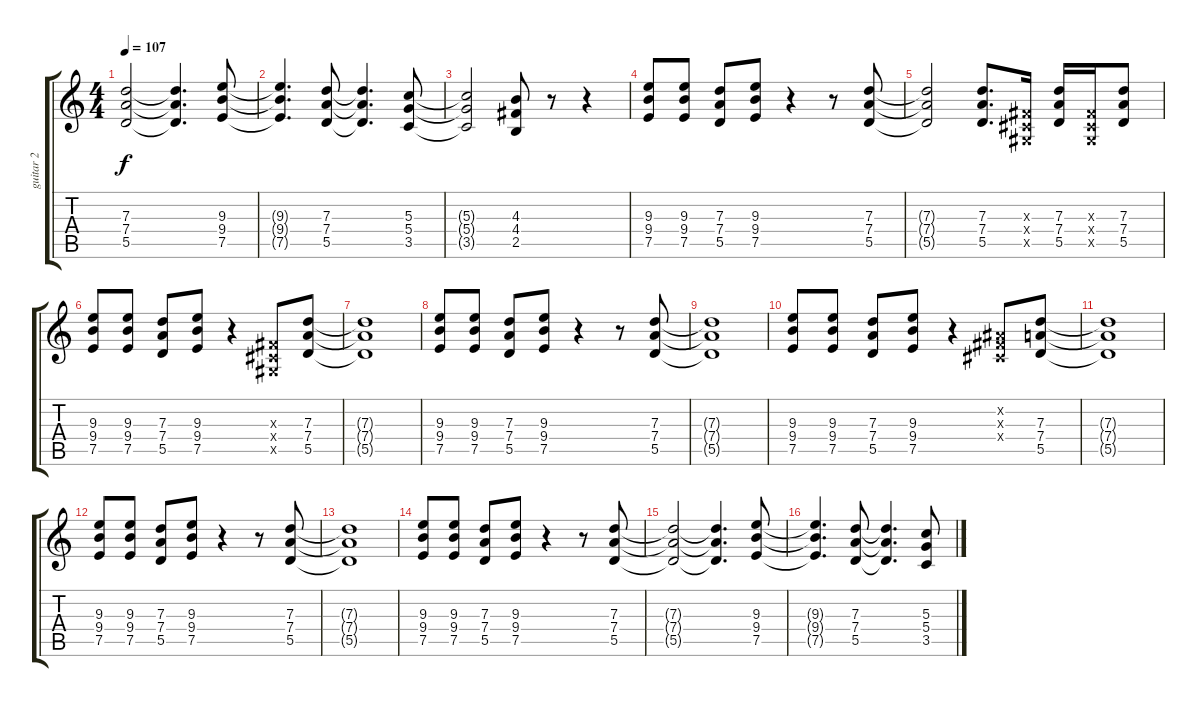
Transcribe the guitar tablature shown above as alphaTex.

\track ("guitar 2" "guitar 2") {instrument overdrivenguitar}
\staff {score tabs}
\tuning (E4 B3 G3 D3 A2 E2) {hide}
\ts (4 4)
\tempo 107
\clef g2
\ks c
(7.3{t} 7.4{t} 5.5{t}).2{dy f} (7.3{t} 7.4{t} 5.5{t}).4{d} (9.3 9.4 7.5).8 |
(9.3{t} 9.4{t} 7.5{t}).4{d} (7.3 7.4 5.5).8 (7.3{t} 7.4{t} 5.5{t}).4{d} (5.3 5.4 3.5).8 |
(5.3{t} 5.4{t} 3.5{t}).2 (4.3 4.4 2.5).8 r.8 r.4 |
(9.3 9.4 7.5).8 (9.3 9.4 7.5).8 (7.3 7.4 5.5).8 (9.3 9.4 7.5).8 r.4 r.8 (7.3 7.4 5.5).8 |
(7.3{t} 7.4{t} 5.5{t}).2 (7.3 7.4 5.5).8{d} (-1.3{x} -1.4{x} -1.5{x}).16 (7.3 7.4 5.5).16 (-1.3{x} -1.4{x} -1.5{x}).16 (7.3 7.4 5.5).8 |
(9.3 9.4 7.5).8 (9.3 9.4 7.5).8 (7.3 7.4 5.5).8 (9.3 9.4 7.5).8 r.4 (-1.3{x} -1.4{x} -1.5{x}).8 (7.3 7.4 5.5).8 |
(7.3{t} 7.4{t} 5.5{t}).1 |
(9.3 9.4 7.5).8 (9.3 9.4 7.5).8 (7.3 7.4 5.5).8 (9.3 9.4 7.5).8 r.4 r.8 (7.3 7.4 5.5).8 |
(7.3{t} 7.4{t} 5.5{t}).1 |
(9.3 9.4 7.5).8 (9.3 9.4 7.5).8 (7.3 7.4 5.5).8 (9.3 9.4 7.5).8 r.4 (-1.2{x} -1.3{x} -1.4{x}).8 (7.3 7.4 5.5).8 |
(7.3{t} 7.4{t} 5.5{t}).1 |
(9.3 9.4 7.5).8 (9.3 9.4 7.5).8 (7.3 7.4 5.5).8 (9.3 9.4 7.5).8 r.4 r.8 (7.3 7.4 5.5).8 |
(7.3{t} 7.4{t} 5.5{t}).1 |
(9.3 9.4 7.5).8 (9.3 9.4 7.5).8 (7.3 7.4 5.5).8 (9.3 9.4 7.5).8 r.4 r.8 (7.3 7.4 5.5).8 |
(7.3{t} 7.4{t} 5.5{t}).2 (7.3{t} 7.4{t} 5.5{t}).4{d} (9.3 9.4 7.5).8 |
(9.3{t} 9.4{t} 7.5{t}).4{d} (7.3 7.4 5.5).8 (7.3{t} 7.4{t} 5.5{t}).4{d} (5.3 5.4 3.5).8
